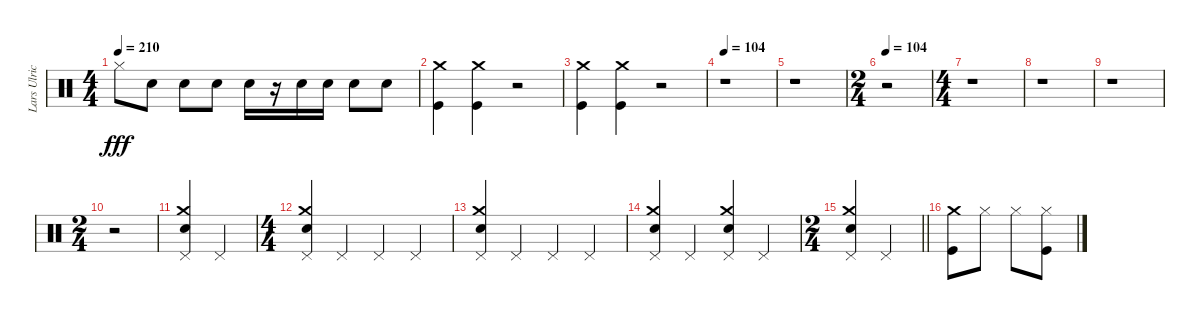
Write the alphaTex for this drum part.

\track ("Lars Ulrich" "Lars Ulric") {instrument percussion}
\staff {score}
\articulation defaults
\ts (4 4)
\tempo 210
\clef neutral
\ks c "Hi-Hat (closed)".8{dy fff} "Snare (hit) 2".8 "Snare (hit) 2".8 "Snare (hit) 2".8 "Snare (hit) 2".16
r.16 "Snare (hit) 2".16 "Snare (hit) 2".16 "Snare (hit) 2".8 "Snare (hit) 2".8 |
("Kick (hit)" "Crash medium (hit)").4 ("Kick (hit)" "Crash medium (hit)").4 r.2 |
("Crash medium (hit)" "Kick (hit)").4 ("Kick (hit)" "Crash medium (hit)").4 r.2 |
\tempo 104
r.1 |
r.1 |
\ts (2 4)
\tempo 104
r.2 |
\ts (4 4)
r.1 |
r.1 |
r.1 |
\ts (2 4)
r.2 |
("Crash medium (hit)" "Pedal Hi-Hat (hit)" "Snare (hit) 2").4 "Pedal Hi-Hat (hit)".4 |
\ts (4 4)
("Pedal Hi-Hat (hit)" "Crash medium (hit)" "Snare (hit) 2").4 "Pedal Hi-Hat (hit)".4 "Pedal Hi-Hat (hit)".4 "Pedal Hi-Hat (hit)".4 |
("Pedal Hi-Hat (hit)" "Crash medium (hit)" "Snare (hit) 2").4 "Pedal Hi-Hat (hit)".4 "Pedal Hi-Hat (hit)".4 "Pedal Hi-Hat (hit)".4 |
("Crash medium (hit)" "Snare (hit) 2" "Pedal Hi-Hat (hit)").4 "Pedal Hi-Hat (hit)".4 ("Pedal Hi-Hat (hit)" "Snare (hit) 2" "Crash medium (hit)").4 "Pedal Hi-Hat (hit)".4 |
\ts (2 4)
\barLineRight lightlight
("Crash medium (hit)" "Pedal Hi-Hat (hit)" "Snare (hit) 2").4 "Pedal Hi-Hat (hit)".4 |
("Kick (hit)" "Crash medium (hit)").8 "Hi-Hat (closed)".8 "Hi-Hat (closed)".8 ("Kick (hit)" "Hi-Hat (closed)").8
